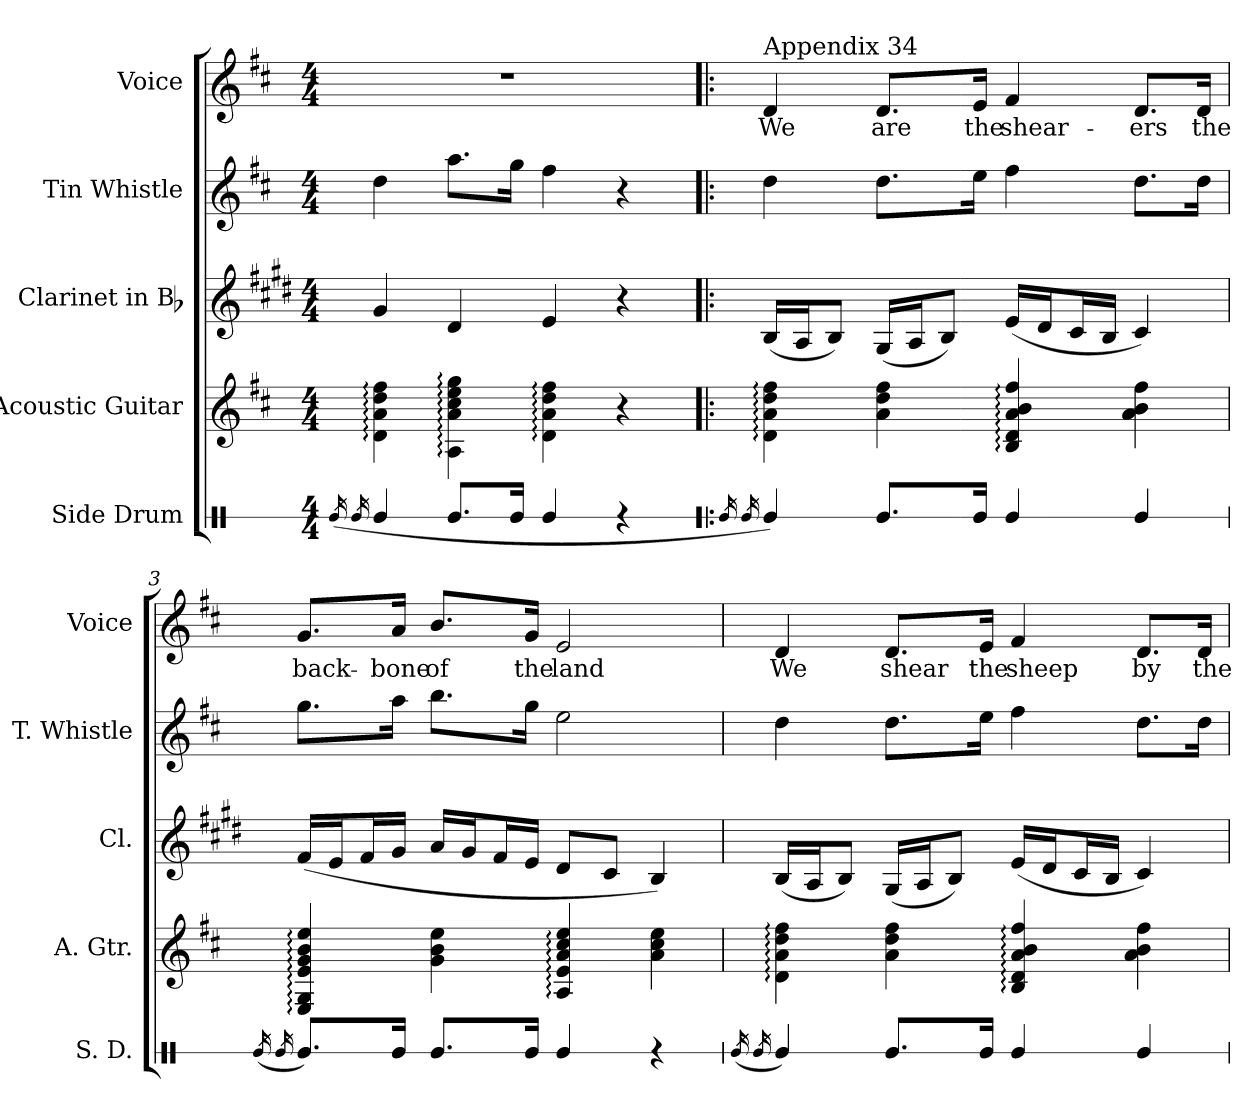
**kern	**kern	**kern	**kern	**kern	**text
*part5	*part4	*part3	*part2	*part1	*part1
*staff5	*staff4	*staff3	*staff2	*staff1	*staff1
*I"Side Drum	*I"Acoustic Guitar	*I"Clarinet in Bb	*I"Tin Whistle	*I"Voice	*
*I'S. D.	*I'A. Gtr.	*I'Cl.	*I'T. Whistle	*I'Voice	*
!!LO:PB:g=z
*stria1	*	*	*	*	*
*clefX	*clefG2	*clefG2	*clefG2	*clefG2	*
*	*ITrd7c12	*ITrd1c2	*ITrd-7c-12	*	*
*k[]	*k[f#c#]	*k[f#c#]	*k[f#c#]	*k[f#c#]	*
*C:	*D:	*D:	*D:	*D:	*
*M4/4	*M4/4	*M4/4	*M4/4	*M4/4	*
*MM108	*MM108	*MM108	*MM108	*MM108	*
=1	=1	=1	=1	=1	=1
(16qRei/	.	.	.	.	.
16qRei/	.	.	.	.	.
4Rei/	4Di\: 4Ai: 4di: 4f#i:	4f#i/	4dddi\	1r	.
8.Rei/L	4AAi\: 4Ai: 4c#i: 4ei: 4gi:	4c#i/	8.aaai\L	.	.
16Rei/Jk	.	.	16gggi\Jk	.	.
4Rei/	4Di\: 4Ai: 4di: 4f#i:	4di/	4fff#i\	.	.
4r	4r	4r	4r	.	.
=2!|:	=2!|:	=2!|:	=2!|:	=2!|:	=2!|:
16qRei/	.	.	.	.	.
16qRei/	.	.	.	.	.
!	!	!	!	!LO:TX:a:t=Appendix 34	!
!	!	!	!	!	!LO:LY:b:color=#000000
4Rei/)	4Di\: 4Ai: 4di: 4f#i:	(16Ai/LL	4dddi\	4di/	We
.	.	16Gi/J	.	.	.
.	.	8Ai/J)	.	.	.
!	!	!	!	!	!LO:LY:b:color=#000000
8.Rei/L	4Ai\ 4di 4f#i	(16F#i/LL	8.dddi\L	8.di/L	are
.	.	16Gi/J	.	.	.
.	.	8Ai/J)	.	.	.
!	!	!	!	!	!LO:LY:b:color=#000000
16Rei/Jk	.	.	16eeei\Jk	16ei/Jk	the
!	!	!	!	!	!LO:LY:b:color=#000000
4Rei/	4BBi/: 4Di: 4Ai: 4Bi: 4f#i:	(16di/LL	4fff#i\	4f#i/	shear-
.	.	16c#i/J	.	.	.
.	.	16Bi/L	.	.	.
.	.	16Ai/JJ	.	.	.
!	!	!	!	!	!LO:LY:b:color=#000000
4Rei/	4Ai\ 4Bi 4f#i	4Bi/)	8.dddi\L	8.di/L	-ers
!	!	!	!	!	!LO:LY:b:color=#000000
.	.	.	16dddi\Jk	16di/Jk	the
=3	=3	=3	=3	=3	=3
(16qRei/	.	.	.	.	.
16qRei/	.	.	.	.	.
!	!	!	!	!	!LO:LY:b:color=#000000
8.Rei/L)	4EEi/: 4GGi: 4Ei: 4Gi: 4Bi: 4ei:	(16ei/LL	8.gggi\L	8.gi/L	back-
.	.	16di/J	.	.	.
.	.	16ei/L	.	.	.
!	!	!	!	!	!LO:LY:b:color=#000000
16Rei/Jk	.	16f#i/JJ	16aaai\Jk	16ai/Jk	-bone
!	!	!	!	!	!LO:LY:b:color=#000000
8.Rei/L	4Gi\ 4Bi 4ei	16gi/LL	8.bbbi\L	8.bi/L	of
.	.	16f#i/J	.	.	.
.	.	16ei/L	.	.	.
!	!	!	!	!	!LO:LY:b:color=#000000
16Rei/Jk	.	16di/JJ	16gggi\Jk	16gi/Jk	the
!	!	!	!	!	!LO:LY:b:color=#000000
4Rei/	4AAi/: 4Ei: 4Ai: 4c#i: 4ei:	8c#i/L	2eeei\	2ei/	land
.	.	8Bi/J	.	.	.
4r	4Ai\ 4c#i 4ei	4Ai/)	.	.	.
!!LO:LB:g=z
=4	=4	=4	=4	=4	=4
(16qRei/	.	.	.	.	.
16qRei/	.	.	.	.	.
!	!	!	!	!	!LO:LY:b:color=#000000
4Rei/)	4Di\: 4Ai: 4di: 4f#i:	(16Ai/LL	4dddi\	4di/	We
.	.	16Gi/J	.	.	.
.	.	8Ai/J)	.	.	.
!	!	!	!	!	!LO:LY:b:color=#000000
8.Rei/L	4Ai\ 4di 4f#i	(16F#i/LL	8.dddi\L	8.di/L	shear
.	.	16Gi/J	.	.	.
.	.	8Ai/J)	.	.	.
!	!	!	!	!	!LO:LY:b:color=#000000
16Rei/Jk	.	.	16eeei\Jk	16ei/Jk	the
!	!	!	!	!	!LO:LY:b:color=#000000
4Rei/	4BBi/: 4Di: 4Ai: 4Bi: 4f#i:	(16di/LL	4fff#i\	4f#i/	sheep
.	.	16c#i/J	.	.	.
.	.	16Bi/L	.	.	.
.	.	16Ai/JJ	.	.	.
!	!	!	!	!	!LO:LY:b:color=#000000
4Rei/	4Ai\ 4Bi 4f#i	4Bi/)	8.dddi\L	8.di/L	by
!	!	!	!	!	!LO:LY:b:color=#000000
.	.	.	16dddi\Jk	16di/Jk	the
=	=	=	=	=	=
*-	*-	*-	*-	*-	*-
